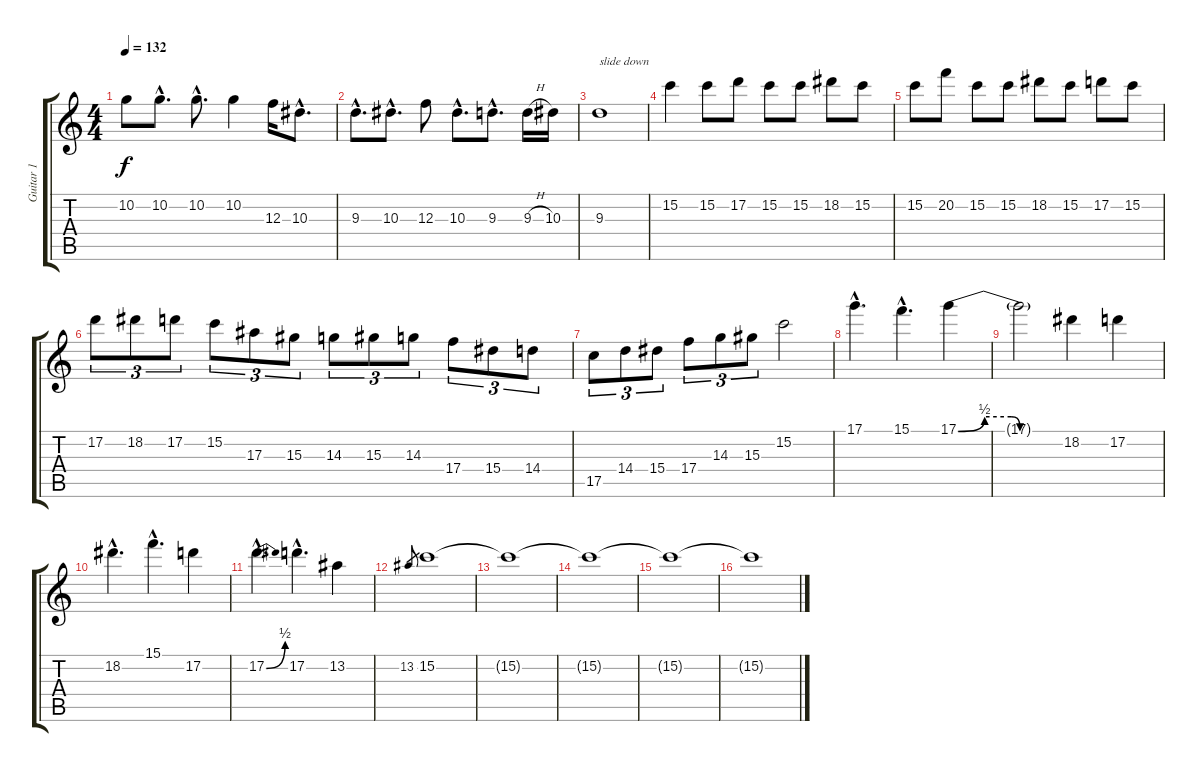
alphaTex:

\track ("Guitar 1" "Guitar 1") {instrument acousticguitarsteel}
\staff {score tabs}
\tuning (D4 A3 F3 C3 G2 D2) {hide}
\ts (4 4)
\tempo 132
\clef g2
\ks c
10.2{t}.8{dy f} 10.2{hac}.8{d} 10.2{hac}.8{d} 10.2.4 12.3.16 10.3{hac}.8{d} |
9.3{hac}.8{d} 10.3{hac}.8{d} 12.3.8 10.3{hac}.8{d} 9.3{hac}.8{d} 9.3{h}.16 10.3.16 |
9.3.1{txt "slide down"} |
15.2.4 15.2.8 17.2.8 15.2.8 15.2.8 18.2.8 15.2.8 |
15.2.8 20.2.8 15.2.8 15.2.8 18.2.8 15.2.8 17.2.8 15.2.8 |
17.2.8{tu (3 2)} 18.2.8{tu (3 2)} 17.2.8{tu (3 2)} 15.2.8{tu (3 2)} 17.3.8{tu (3 2)} 15.3.8{tu (3 2)} 14.3.8{tu (3 2)} 15.3.8{tu (3 2)} 14.3.8{tu (3 2)} 17.4.8{tu (3 2)} 15.4.8{tu (3 2)} 14.4.8{tu (3 2)} |
17.5.8{tu (3 2)} 14.4.8{tu (3 2)} 15.4.8{tu (3 2)} 17.4.8{tu (3 2)} 14.3.8{tu (3 2)} 15.3.8{tu (3 2)} 15.2.2 |
17.1{hac}.4{d} 15.1{hac}.4{d} 17.1{be (custom 0 0 15 2 30 2 35 0 45 0 60 0)}.4 |
17.1{t}.2 18.2.4 17.2.4 |
18.2{hac}.4{d} 15.1{hac}.4{d} 17.2.4 |
17.2{be (bend 0 0 60 2) hac}.4{d} 17.2{hac}.4{d} 13.2.4 |
13.2.8{gr} 15.2.1{volume 10} |
15.2{t}.1 |
15.2{t}.1{volume 6} |
15.2{t}.1 |
15.2{t}.1{txt "" volume 2}
